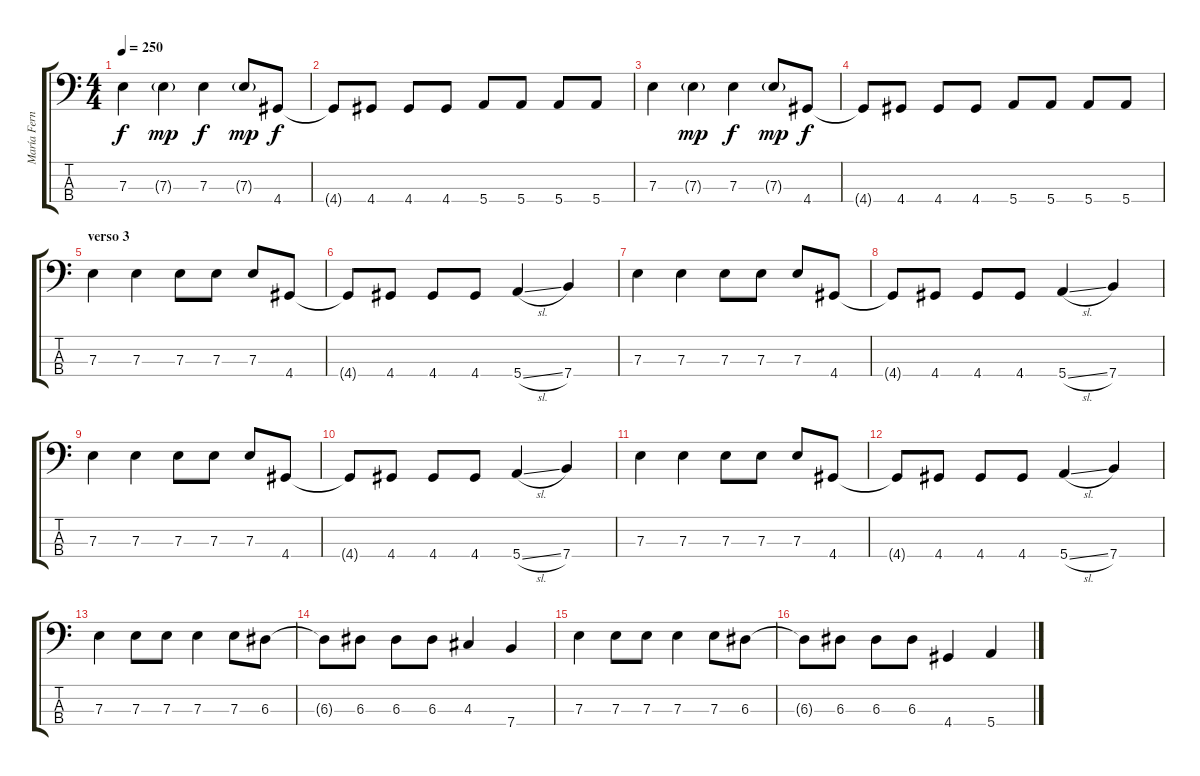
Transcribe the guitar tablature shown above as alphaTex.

\track ("María Fernanda (bajo)" "María Fern") {instrument electricbasspick}
\staff {score tabs}
\tuning (G2 D2 A1 E1) {hide}
\ts (4 4)
\tempo 250
\clef f4
\ks c
7.3.4{dy f} 7.3{g}.4{dy mp} 7.3.4{dy f} 7.3{g}.8{dy mp} 4.4.8{dy f} |
4.4{t}.8 4.4.8 4.4.8 4.4.8 5.4.8 5.4.8 5.4.8 5.4.8 |
7.3.4 7.3{g}.4{dy mp} 7.3.4{dy f} 7.3{g}.8{dy mp} 4.4.8{dy f} |
4.4{t}.8 4.4.8 4.4.8 4.4.8 5.4.8 5.4.8 5.4.8 5.4.8 |
\section ("" "verso 3")
7.3.4 7.3.4 7.3.8 7.3.8 7.3.8 4.4.8 |
4.4{t}.8 4.4.8 4.4.8 4.4.8 5.4{sl}.4 7.4.4 |
7.3.4 7.3.4 7.3.8 7.3.8 7.3.8 4.4.8 |
4.4{t}.8 4.4.8 4.4.8 4.4.8 5.4{sl}.4 7.4.4 |
7.3.4 7.3.4 7.3.8 7.3.8 7.3.8 4.4.8 |
4.4{t}.8 4.4.8 4.4.8 4.4.8 5.4{sl}.4 7.4.4 |
7.3.4 7.3.4 7.3.8 7.3.8 7.3.8 4.4.8 |
4.4{t}.8 4.4.8 4.4.8 4.4.8 5.4{sl}.4 7.4.4 |
\section ("" "")
7.3.4 7.3.8 7.3.8 7.3.4 7.3.8 6.3.8 |
6.3{t}.8 6.3.8 6.3.8 6.3.8 4.3.4 7.4.4 |
7.3.4 7.3.8 7.3.8 7.3.4 7.3.8 6.3.8 |
6.3{t}.8 6.3.8 6.3.8 6.3.8 4.4.4 5.4.4
